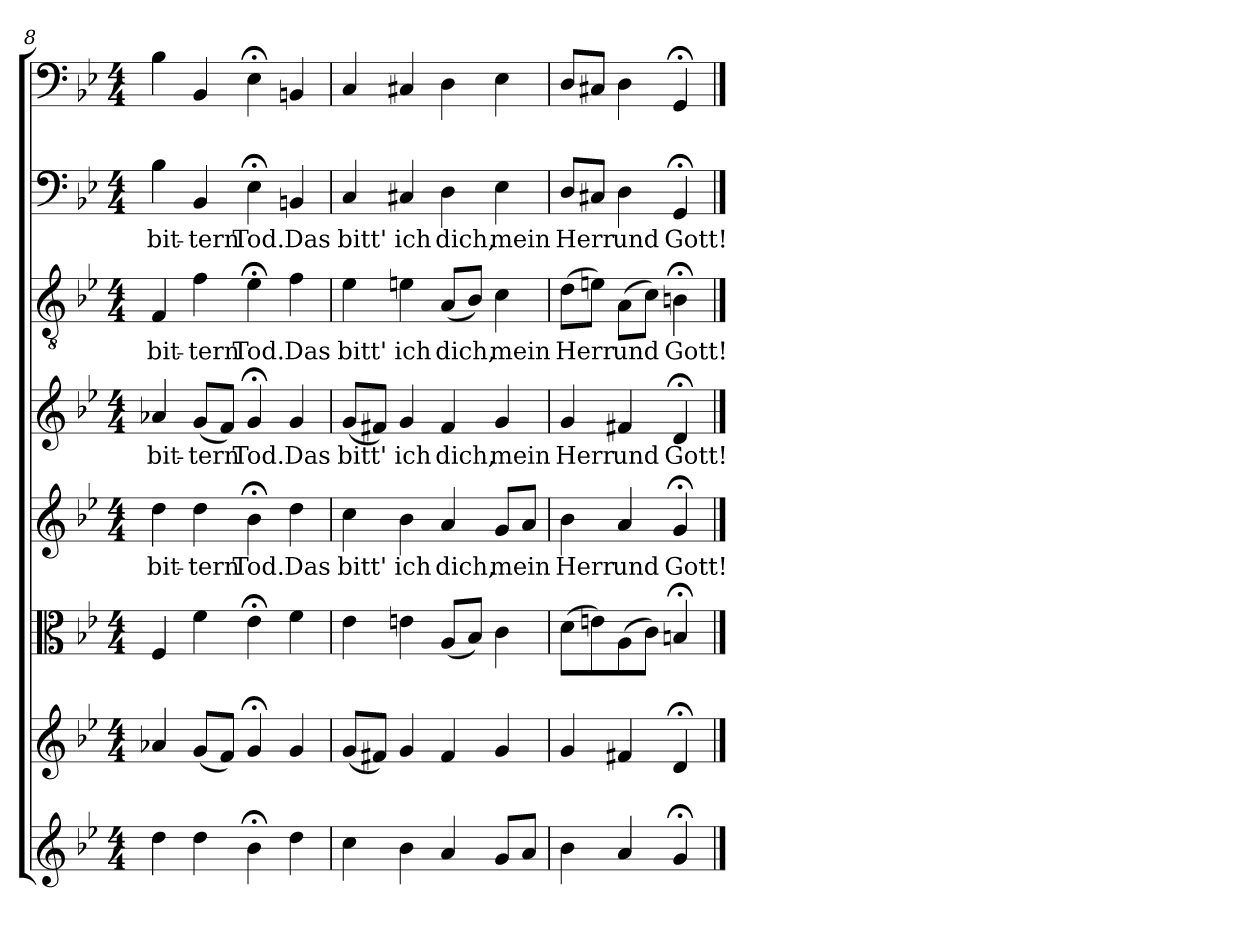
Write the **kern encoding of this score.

**kern	**kern	**kern	**kern	**text	**kern	**text	**kern	**text	**kern	**text	**kern
*part8	*part7	*part6	*part5	*part5	*part4	*part4	*part3	*part3	*part2	*part2	*part1
*staff8	*staff7	*staff6	*staff5	*staff5	*staff4	*staff4	*staff3	*staff3	*staff2	*staff2	*staff1
*clefG2	*clefG2	*clefC3	*clefG2	*	*clefG2	*	*clefGv2	*	*clefF4	*	*clefF4
*k[b-e-]	*k[b-e-]	*k[b-e-]	*k[b-e-]	*	*k[b-e-]	*	*k[b-e-]	*	*k[b-e-]	*	*k[b-e-]
*g:	*g:	*g:	*g:	*	*g:	*	*g:	*	*g:	*	*g:
*M4/4	*M4/4	*M4/4	*M4/4	*	*M4/4	*	*M4/4	*	*M4/4	*	*M4/4
=8	=8	=8	=8	=8	=8	=8	=8	=8	=8	=8	=8
4dd\	4a-X/	4F/	4dd\	bit-	4a-X/	bit-	4F/	bit-	4B-\	bit-	4B-\
4dd\	(8g/L	4f\	4dd\	-tern	(8g/L	-tern	4f\	-tern	4BB-/	-tern	4BB-/
.	8f/J)	.	.	.	8f/J)	.	.	.	.	.	.
4b-;<\	4g;</	4e-;<\	4b-;<\	Tod.	4g;</	Tod.	4e-;<\	Tod.	4E-;<\	Tod.	4E-;<\
4dd\	4g/	4f\	4dd\	Das	4g/	Das	4f\	Das	4BBn/	Das	4BBn/
=9	=9	=9	=9	=9	=9	=9	=9	=9	=9	=9	=9
4cc\	(8g/L	4e-\	4cc\	bitt'	(8g/L	bitt'	4e-\	bitt'	4C/	bitt'	4C/
.	8f#X/J)	.	.	.	8f#X/J)	.	.	.	.	.	.
4b-\	4g/	4en\	4b-\	ich	4g/	ich	4en\	ich	4C#X/	ich	4C#X/
4a/	4f#/	(8A/L	4a/	dich,	4f#/	dich,	(8A/L	dich,	4D\	dich,	4D\
.	.	8B-/J)	.	.	.	.	8B-/J)	.	.	.	.
8g/L	4g/	4c\	8g/L	mein	4g/	mein	4c\	mein	4E-\	mein	4E-\
8a/J	.	.	8a/J	.	.	.	.	.	.	.	.
=10	=10	=10	=10	=10	=10	=10	=10	=10	=10	=10	=10
4b-\	4g/	(8d\L	4b-\	Herr	4g/	Herr	(8d\L	Herr	8D/L	Herr	8D/L
.	.	8en\)	.	.	.	.	8en\J)	.	8C#X/J	.	8C#X/J
4a/	4f#X/	(8A\	4a/	und	4f#X/	und	(8A\L	und	4D\	und	4D\
.	.	8c\J)	.	.	.	.	8c\J)	.	.	.	.
4g;</	4d;</	4Bn;</	4g;</	Gott!	4d;</	Gott!	4Bn;<\	Gott!	4GG;</	Gott!	4GG;</
==	==	==	==	==	==	==	==	==	==	==	==
*-	*-	*-	*-	*-	*-	*-	*-	*-	*-	*-	*-
